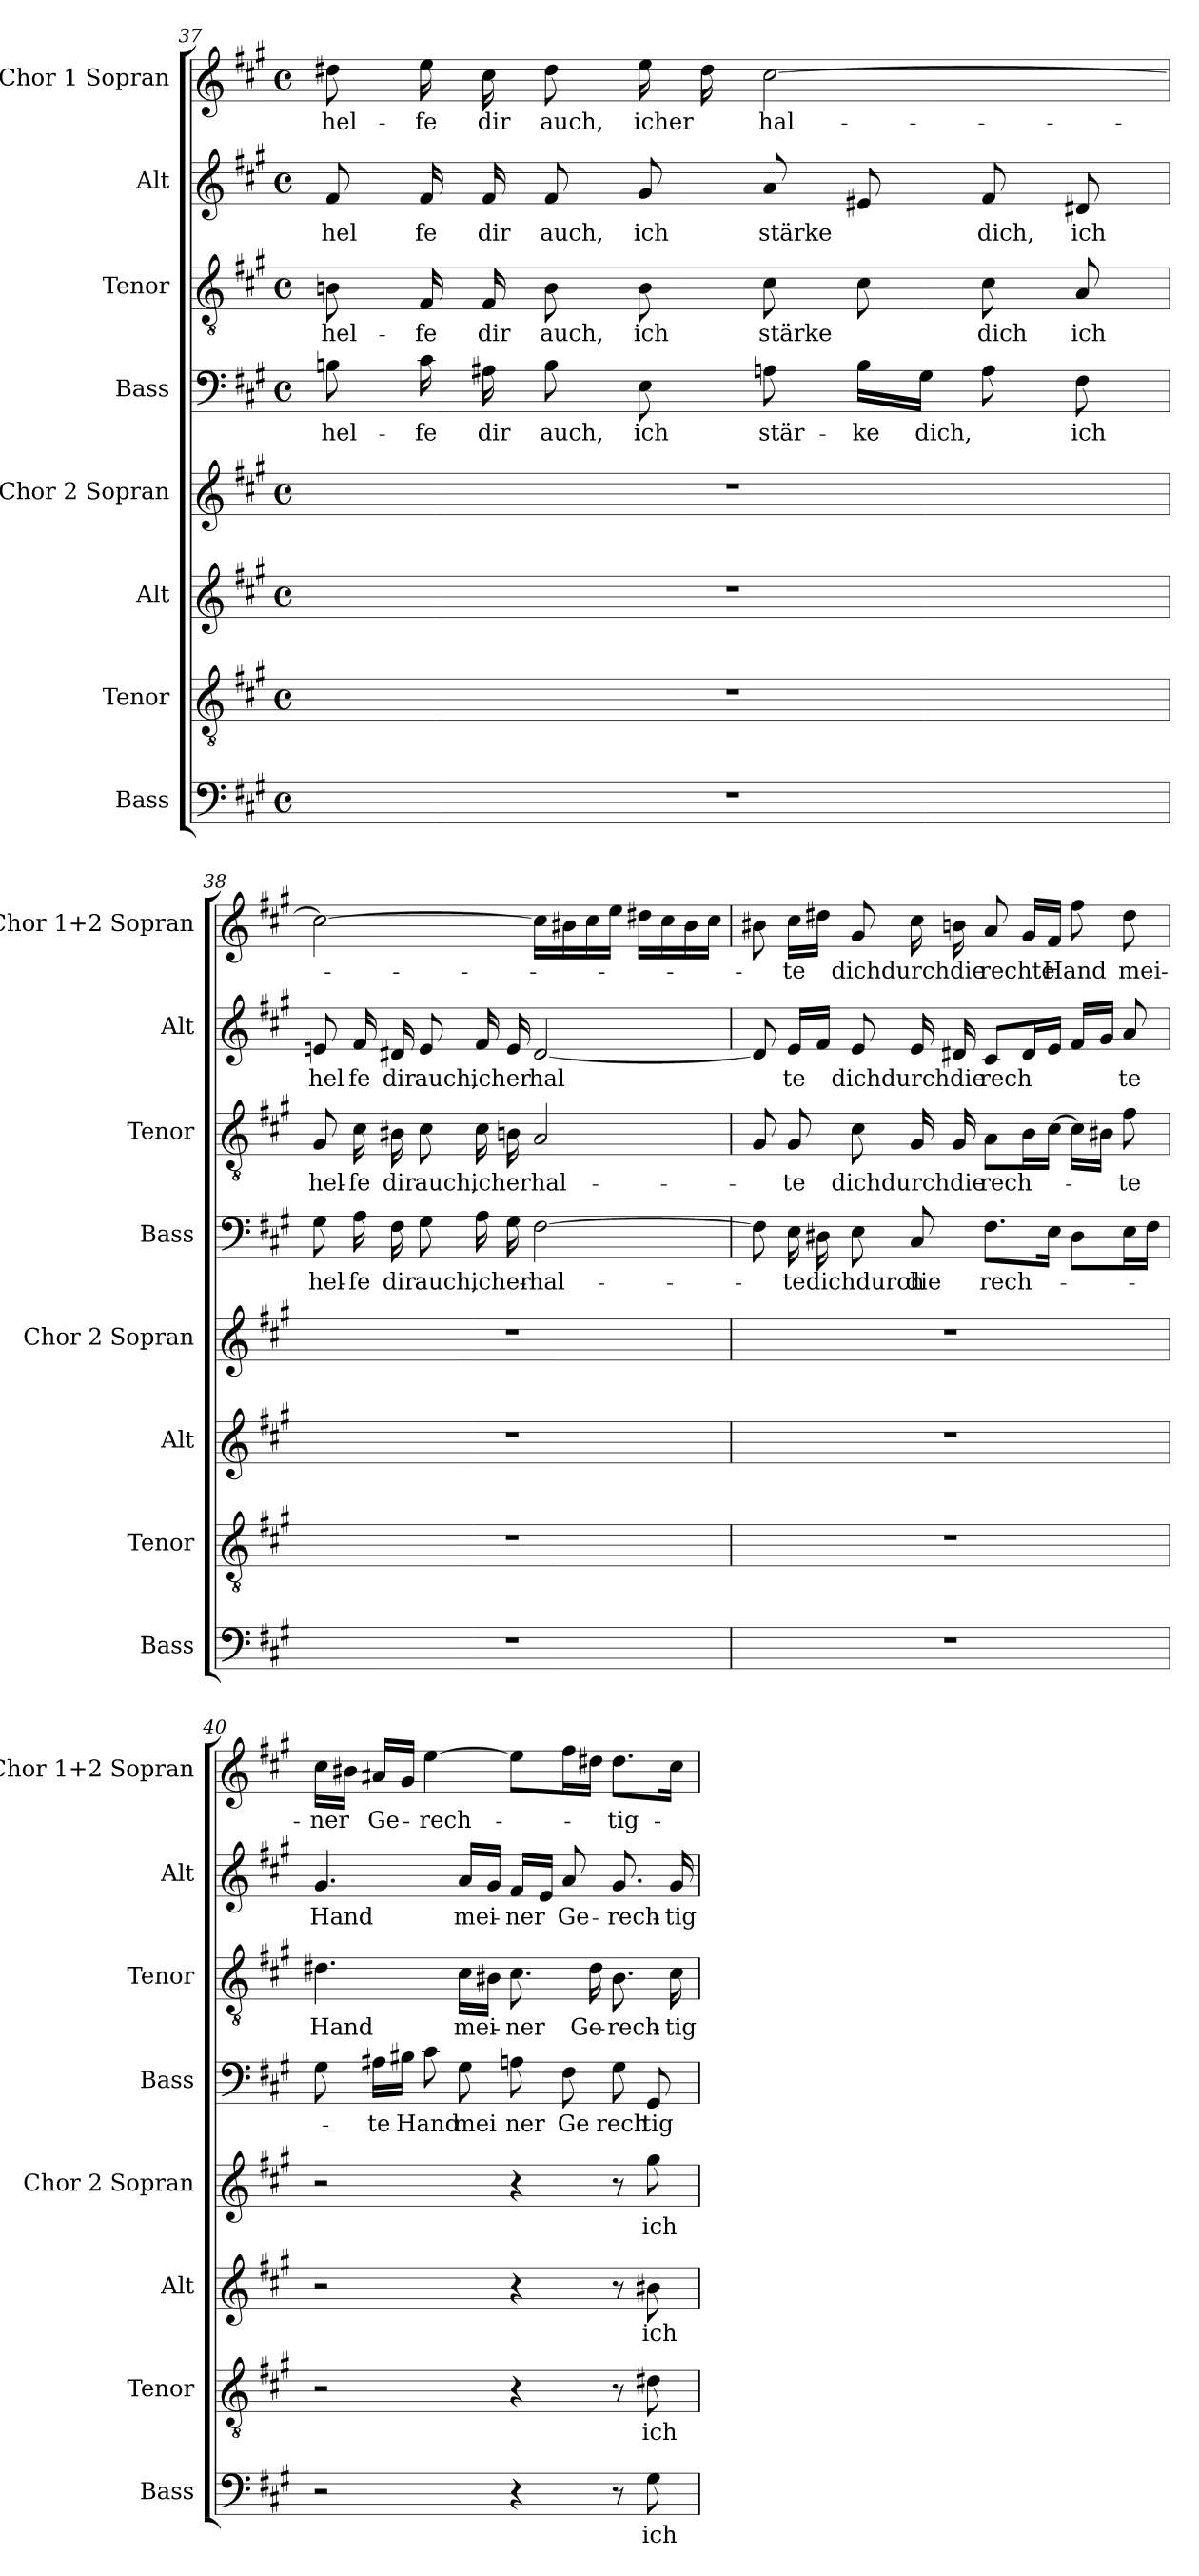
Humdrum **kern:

**kern	**text	**kern	**text	**kern	**text	**kern	**text	**kern	**text	**kern	**text	**kern	**text	**kern	**text
*part8	*part8	*part7	*part7	*part6	*part6	*part5	*part5	*part4	*part4	*part3	*part3	*part2	*part2	*part1	*part1
*staff8	*staff8	*staff7	*staff7	*staff6	*staff6	*staff5	*staff5	*staff4	*staff4	*staff3	*staff3	*staff2	*staff2	*staff1	*staff1
*I"Bass	*	*I"Tenor	*	*I"Alt	*	*I"Chor 2  Sopran	*	*I"Bass	*	*I"Tenor	*	*I"Alt	*	*I"Chor 1  Sopran	*
*I'Bass	*	*I'Tenor	*	*I'Alt	*	*I'Chor 2  Sopran	*	*I'Bass	*	*I'Tenor	*	*I'Alt	*	*I'Chor 1+2  Sopran	*
!!LO:PB:g=z
*clefF4	*	*clefGv2	*	*clefG2	*	*clefG2	*	*clefF4	*	*clefGv2	*	*clefG2	*	*clefG2	*
*k[f#c#g#]	*	*k[f#c#g#]	*	*k[f#c#g#]	*	*k[f#c#g#]	*	*k[f#c#g#]	*	*k[f#c#g#]	*	*k[f#c#g#]	*	*k[f#c#g#]	*
*A:	*	*A:	*	*A:	*	*A:	*	*A:	*	*A:	*	*A:	*	*A:	*
*M4/4	*	*M4/4	*	*M4/4	*	*M4/4	*	*M4/4	*	*M4/4	*	*M4/4	*	*M4/4	*
*met(c)	*	*met(c)	*	*met(c)	*	*met(c)	*	*met(c)	*	*met(c)	*	*met(c)	*	*met(c)	*
=37	=37	=37	=37	=37	=37	=37	=37	=37	=37	=37	=37	=37	=37	=37	=37
!	!	!	!	!	!	!	!	!	!LO:LY:b:cj	!	!LO:LY:b:cj	!	!LO:LY:b:cj	!	!LO:LY:b:cj
1r	.	1r	.	1r	.	1r	.	8Bn\	hel-	8Bn\	hel-	8f#/	hel	8dd#X\	hel-
!	!	!	!	!	!	!	!	!	!LO:LY:b:cj	!	!LO:LY:b:cj	!	!LO:LY:b:cj	!	!LO:LY:b:cj
.	.	.	.	.	.	.	.	16c#\	-fe	16F#/	-fe	16f#/	fe	16ee\	-fe
!	!	!	!	!	!	!	!	!	!LO:LY:b:cj	!	!LO:LY:b:cj	!	!LO:LY:b:cj	!	!LO:LY:b:cj
.	.	.	.	.	.	.	.	16A#X\	dir	16F#/	dir	16f#/	dir	16cc#\	dir
!	!	!	!	!	!	!	!	!	!LO:LY:b:cj	!	!LO:LY:b:cj	!	!LO:LY:b:cj	!	!LO:LY:b:cj
.	.	.	.	.	.	.	.	8B\	auch,	8B\	auch,	8f#/	auch,	8dd#\	auch,
!	!	!	!	!	!	!	!	!	!LO:LY:b:cj	!	!LO:LY:b:cj	!	!LO:LY:b:cj	!	!LO:LY:b:cj
.	.	.	.	.	.	.	.	8E\	ich	8B\	ich	8g#/	ich	16ee\	icher
.	.	.	.	.	.	.	.	.	.	.	.	.	.	16dd#\	.
!	!	!	!	!	!	!	!	!	!LO:LY:b:cj	!	!LO:LY:b:cj	!	!LO:LY:b:cj	!	!LO:LY:b
.	.	.	.	.	.	.	.	8An\	stär-	8c#\	stärke	8a/	stärke	[>2cc#\	hal-
!	!	!	!	!	!	!	!	!	!LO:LY:b:cj	!	!	!	!	!	!
.	.	.	.	.	.	.	.	16B\L	-ke	8c#\	.	8e#X/	.	.	.
!	!	!	!	!	!	!	!	!	!LO:LY:b	!	!	!	!	!	!
.	.	.	.	.	.	.	.	16G#\J	dich,	.	.	.	.	.	.
!	!	!	!	!	!	!	!	!	!	!	!LO:LY:b:cj	!	!LO:LY:b:cj	!	!
.	.	.	.	.	.	.	.	8A\	.	8c#\	dich	8f#/	dich,	.	.
!	!	!	!	!	!	!	!	!	!LO:LY:b:cj	!	!LO:LY:b:cj	!	!LO:LY:b:cj	!	!
.	.	.	.	.	.	.	.	8F#\	ich	8A/	ich	8d#X/	ich	.	.
=38	=38	=38	=38	=38	=38	=38	=38	=38	=38	=38	=38	=38	=38	=38	=38
!	!	!	!	!	!	!	!	!	!LO:LY:b:cj	!	!LO:LY:b:cj	!	!LO:LY:b:cj	!	!
1r	.	1r	.	1r	.	1r	.	8G#\	hel-	8G#/	hel-	8en/	hel	2cc#\_>	.
!	!	!	!	!	!	!	!	!	!LO:LY:b:cj	!	!LO:LY:b:cj	!	!LO:LY:b:cj	!	!
.	.	.	.	.	.	.	.	16A\	-fe	16c#\	-fe	16f#/	fe	.	.
!	!	!	!	!	!	!	!	!	!LO:LY:b:cj	!	!LO:LY:b:cj	!	!LO:LY:b:cj	!	!
.	.	.	.	.	.	.	.	16F#\	dir	16B#X\	dir	16d#X/	dir	.	.
!	!	!	!	!	!	!	!	!	!LO:LY:b:cj	!	!LO:LY:b:cj	!	!LO:LY:b:cj	!	!
.	.	.	.	.	.	.	.	8G#\	auch,	8c#\	auch,	8e/	auch,	.	.
!	!	!	!	!	!	!	!	!	!LO:LY:b:cj	!	!LO:LY:b	!	!LO:LY:b:cj	!	!
.	.	.	.	.	.	.	.	16A\	icher-	16c#\	icherhal-	16f#/	icher	.	.
.	.	.	.	.	.	.	.	16G#\	.	16Bn\	.	16e/	.	.	.
!	!	!	!	!	!	!	!	!	!LO:LY:b	!	!	!	!LO:LY:b	!	!
.	.	.	.	.	.	.	.	[>2F#\	-hal-	2A/	.	[<2d#/	hal	16cc#\L]	.
.	.	.	.	.	.	.	.	.	.	.	.	.	.	16b#X\	.
.	.	.	.	.	.	.	.	.	.	.	.	.	.	16cc#\	.
.	.	.	.	.	.	.	.	.	.	.	.	.	.	16ee\J	.
.	.	.	.	.	.	.	.	.	.	.	.	.	.	16dd#X\L	.
.	.	.	.	.	.	.	.	.	.	.	.	.	.	16cc#\	.
.	.	.	.	.	.	.	.	.	.	.	.	.	.	16b#\	.
.	.	.	.	.	.	.	.	.	.	.	.	.	.	16cc#\J	.
=39	=39	=39	=39	=39	=39	=39	=39	=39	=39	=39	=39	=39	=39	=39	=39
1r	.	1r	.	1r	.	1r	.	8F#\]	.	8G#/	.	8d#/]	.	8b#X\	.
!	!	!	!	!	!	!	!	!	!LO:LY:b:cj	!	!LO:LY:b:cj	!	!LO:LY:b:cj	!	!LO:LY:b:cj
.	.	.	.	.	.	.	.	16E\	-te	8G#/	-te	16e/L	te	16cc#\L	-te
!	!	!	!	!	!	!	!	!	!LO:LY:b	!	!	!	!	!	!
.	.	.	.	.	.	.	.	16D#X\	dichdurch	.	.	16f#/J	.	16dd#X\J	.
!	!	!	!	!	!	!	!	!	!	!	!LO:LY:b	!	!LO:LY:b	!	!LO:LY:b
.	.	.	.	.	.	.	.	8E\	.	8c#\	dichdurchdie	8e/	dichdurchdie	8g#/	dichdurchdie
!	!	!	!	!	!	!	!	!	!LO:LY:b:cj	!	!	!	!	!	!
.	.	.	.	.	.	.	.	8C#/	die	16G#/	.	16e/	.	16cc#\	.
.	.	.	.	.	.	.	.	.	.	16G#/	.	16d#X/	.	16bn\	.
!	!	!	!	!	!	!	!	!	!LO:LY:b	!	!LO:LY:b	!	!LO:LY:b	!	!LO:LY:b:cj
.	.	.	.	.	.	.	.	8.F#\L	rech-	8A\L	rech-	8c#/L	rech	8a/	rechte
.	.	.	.	.	.	.	.	.	.	16B\	.	16d#/	.	16g#/L	.
!	!	!	!	!	!	!	!	!	!	!	!	!	!	!	!LO:LY:b
.	.	.	.	.	.	.	.	16E\J	.	[>16c#\J	.	16e/J	.	16f#/J	Hand
.	.	.	.	.	.	.	.	8D#\L	.	16c#\L]	.	16f#/L	.	8ff#\	.
.	.	.	.	.	.	.	.	.	.	16B#X\J	.	16g#/J	.	.	.
!	!	!	!	!	!	!	!	!	!	!	!LO:LY:b:cj	!	!LO:LY:b:cj	!	!LO:LY:b:cj
.	.	.	.	.	.	.	.	16E\	.	8f#\	-te	8a/	te	8dd#\	mei-
.	.	.	.	.	.	.	.	16F#\J	.	.	.	.	.	.	.
!!LO:LB:g=z
=40	=40	=40	=40	=40	=40	=40	=40	=40	=40	=40	=40	=40	=40	=40	=40
!	!	!	!	!	!	!	!	!	!	!	!LO:LY:b:cj	!	!LO:LY:b:cj	!	!LO:LY:b
*	*	*	*	*	*	*	*	*^	*	*	*	*	*	*	*
2r	.	2r	.	2r	.	2r	.	8G#\	32ryy	.	4.d#X\	Hand	4.g#/	Hand	16cc#\L	-ner
.	.	.	.	.	.	.	.	.	2ryy	.	.	.	.	.	.	.
.	.	.	.	.	.	.	.	.	.	.	.	.	.	.	16b#X\J	.
!	!	!	!	!	!	!	!	!	!	!LO:LY:b:cj	!	!	!	!	!	!LO:LY:b
.	.	.	.	.	.	.	.	16A#X\L	.	-te	.	.	.	.	16a#X/L	Ge-
!	!	!	!	!	!	!	!	!	!	!LO:LY:b	!	!	!	!	!	!
.	.	.	.	.	.	.	.	16B#X\J	.	Hand	.	.	.	.	16g#/J	.
!	!	!	!	!	!	!	!	!	!	!	!	!	!	!	!	!LO:LY:b
.	.	.	.	.	.	.	.	8c#\	.	.	.	.	.	.	[>4ee\	-rech-
!	!	!	!	!	!	!	!	!	!	!LO:LY:b:cj	!	!LO:LY:b	!	!LO:LY:b	!	!
.	.	.	.	.	.	.	.	8G#\	.	mei	16c#\L	mei-	16a/L	mei-	.	.
.	.	.	.	.	.	.	.	.	.	.	16B#X\J	.	16g#/J	.	.	.
!	!	!	!	!	!	!	!	!	!	!LO:LY:b:cj	!	!LO:LY:b:cj	!	!LO:LY:b	!	!
4r	.	4r	.	4r	.	4r	.	8An\	.	ner	8.c#\	-ner	16f#/L	-ner	8ee\L]	.
.	.	.	.	.	.	.	.	.	4...ryy	.	.	.	.	.	.	.
.	.	.	.	.	.	.	.	.	.	.	.	.	16e/J	.	.	.
!	!	!	!	!	!	!	!	!	!	!LO:LY:b:cj	!	!	!	!LO:LY:b:cj	!	!
.	.	.	.	.	.	.	.	8F#\	.	Ge	.	.	8a/	Ge-	16ff#\	.
!	!	!	!	!	!	!	!	!	!	!	!	!LO:LY:b:cj	!	!	!	!
.	.	.	.	.	.	.	.	.	.	.	16d#\	Ge-	.	.	16dd#X\J	.
!	!	!	!	!	!	!	!	!	!	!LO:LY:b:cj	!	!LO:LY:b:cj	!	!LO:LY:b:cj	!	!LO:LY:b
8r	.	8r	.	8r	.	8r	.	8G#\	.	rech	8.B#\	-rech-	8.g#/	-rech-	8.dd#\L	-tig-
!	!LO:LY:b:cj	!	!LO:LY:b:cj	!	!LO:LY:b:cj	!	!LO:LY:b:cj	!	!	!LO:LY:b:cj	!	!	!	!	!	!
8G#\	ich	8d#X\	ich	8b#X\	ich	8gg#\	ich	8GG#/	.	tig	.	.	.	.	.	.
!	!	!	!	!	!	!	!	!	!	!	!	!LO:LY:b:cj	!	!LO:LY:b:cj	!	!
.	.	.	.	.	.	.	.	.	.	.	16c#\	-tig-	16g#/	-tig-	16cc#\J	.
*	*	*	*	*	*	*	*	*v	*v	*	*	*	*	*	*	*
=	=	=	=	=	=	=	=	=	=	=	=	=	=	=	=
*-	*-	*-	*-	*-	*-	*-	*-	*-	*-	*-	*-	*-	*-	*-	*-
